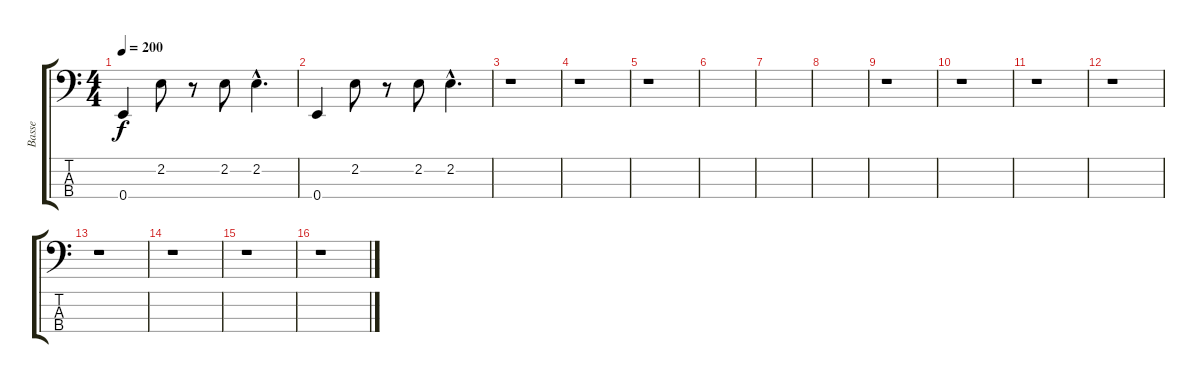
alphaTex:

\track ("Basse" "Basse") {instrument electricbassfinger}
\staff {score tabs}
\tuning (G2 D2 A1 E1) {hide}
\ts (4 4)
\tempo 200
\clef f4
\ks c
0.4.4{dy f} 2.2.8 r.8 2.2.8 2.2{hac}.4{d} |
0.4.4 2.2.8 r.8 2.2.8 2.2{hac}.4{d} |
r.1 |
r.1 |
r.1 |
|
|
|
r.1 |
r.1 |
r.1 |
r.1 |
r.1 |
r.1 |
r.1 |
r.1
